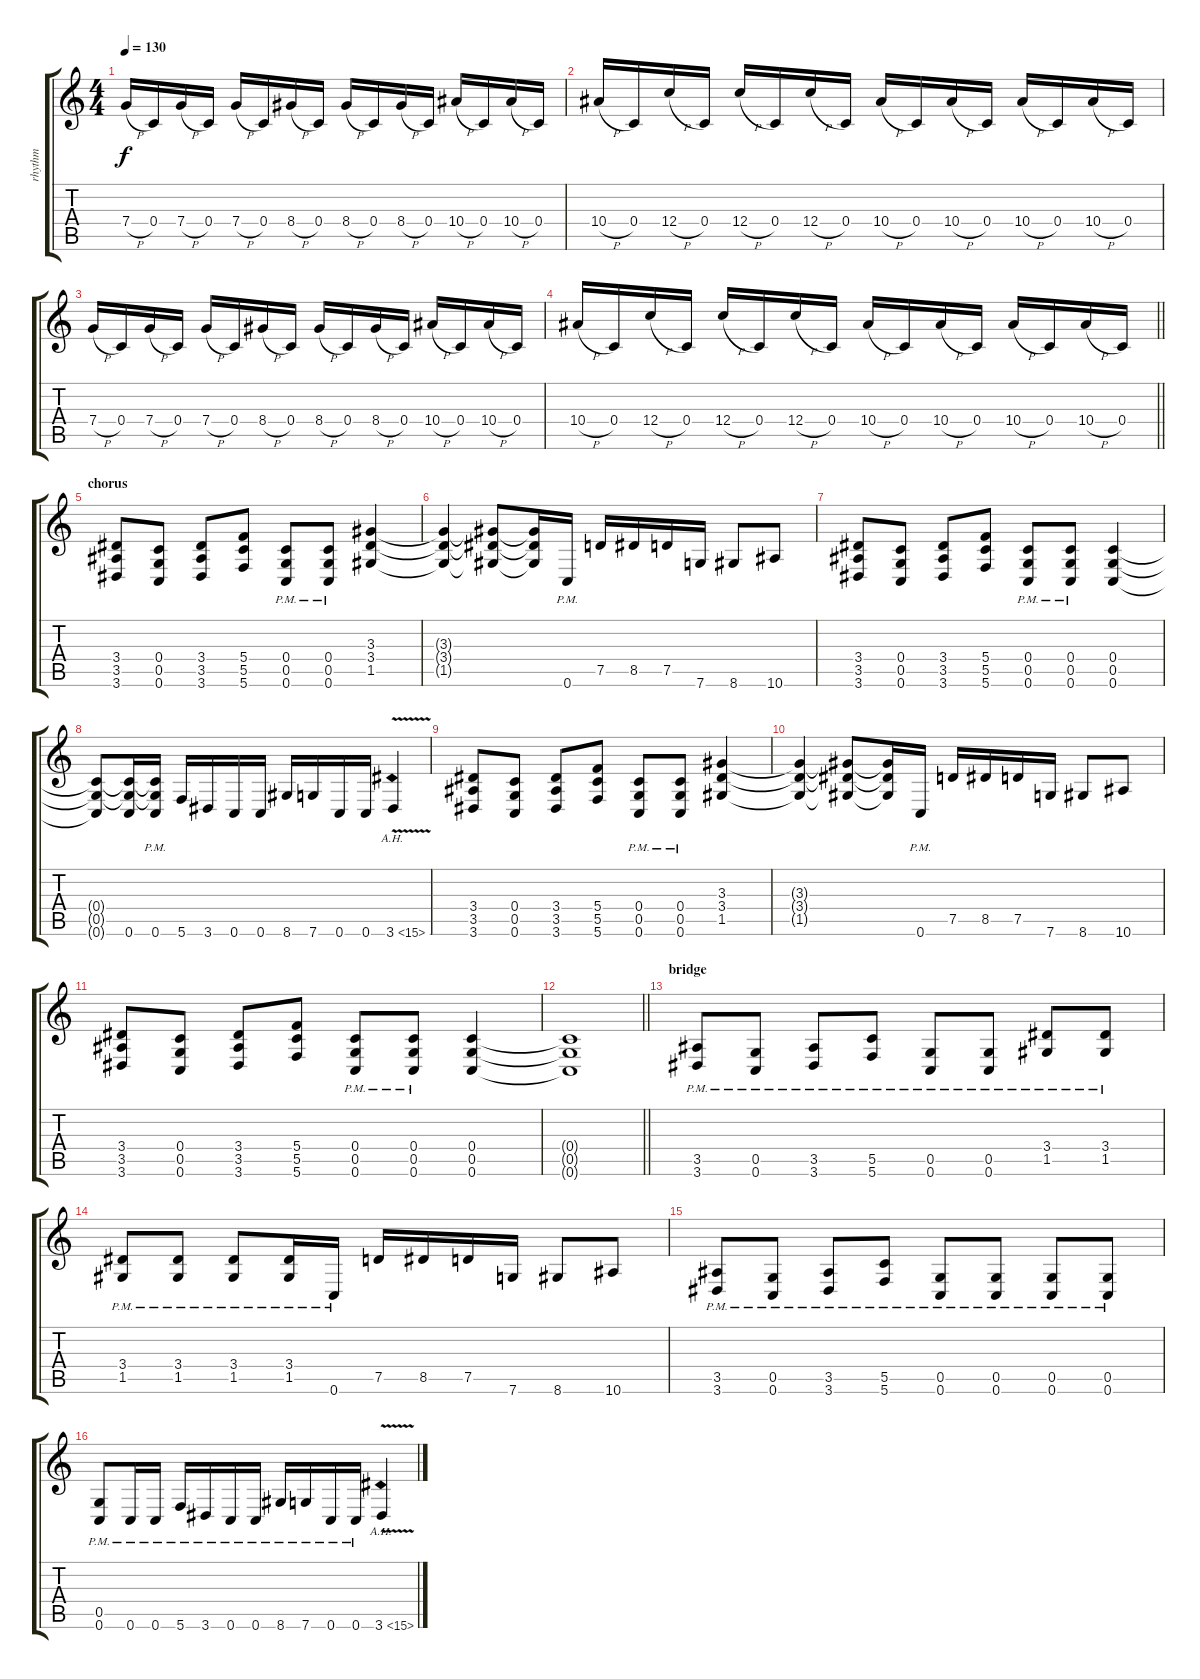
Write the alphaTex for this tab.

\track ("rhythm" "rhythm") {instrument distortionguitar}
\staff {score tabs}
\tuning (D4 A3 F3 C3 G2 C2) {hide}
\ts (4 4)
\tempo 130
\clef g2
\ks c
7.4{h}.16{dy f} 0.4.16 7.4{h}.16 0.4.16 7.4{h}.16 0.4.16 8.4{h}.16 0.4.16 8.4{h}.16 0.4.16 8.4{h}.16 0.4.16 10.4{h}.16 0.4.16 10.4{h}.16 0.4.16 |
10.4{h}.16 0.4.16 12.4{h}.16 0.4.16 12.4{h}.16 0.4.16 12.4{h}.16 0.4.16 10.4{h}.16 0.4.16 10.4{h}.16 0.4.16 10.4{h}.16 0.4.16 10.4{h}.16 0.4.16 |
7.4{h}.16 0.4.16 7.4{h}.16 0.4.16 7.4{h}.16 0.4.16 8.4{h}.16 0.4.16 8.4{h}.16 0.4.16 8.4{h}.16 0.4.16 10.4{h}.16 0.4.16 10.4{h}.16 0.4.16 |
\barLineRight lightlight
10.4{h}.16 0.4.16 12.4{h}.16 0.4.16 12.4{h}.16 0.4.16 12.4{h}.16 0.4.16 10.4{h}.16 0.4.16 10.4{h}.16 0.4.16 10.4{h}.16 0.4.16 10.4{h}.16 0.4.16 |
\section ("" "chorus")
(3.4 3.5 3.6).8 (0.4 0.5 0.6).8 (3.4 3.5 3.6).8 (5.4 5.5 5.6).8 (0.4{pm} 0.5{pm} 0.6{pm}).8 (0.4{pm} 0.5{pm} 0.6{pm}).8 (3.3 3.4 1.5).4 |
(3.3{t} 3.4{t} 1.5{t}).4 (3.3{t} 3.4{t} 1.5{t}).8 (3.3{t} 3.4{t} 1.5{t}).16 0.6{pm}.16 7.5.16 8.5.16 7.5.16 7.6.16 8.6.8 10.6.8 |
(3.4 3.5 3.6).8 (0.4 0.5 0.6).8 (3.4 3.5 3.6).8 (5.4 5.5 5.6).8 (0.4{pm} 0.5{pm} 0.6{pm}).8 (0.4 0.5 0.6{pm}).8 (0.4 0.5 0.6).4 |
(0.4{t} 0.5{t} 0.6{t}).8 (0.4{t} 0.5{t} 0.6).16 (0.4{t} 0.5{t} 0.6{pm}).16 5.6.16 3.6.16 0.6.16 0.6.16 8.6.16 7.6.16 0.6.16 0.6.16 3.6{ah 12 v}.4 |
(3.4 3.5 3.6).8 (0.4 0.5 0.6).8 (3.4 3.5 3.6).8 (5.4 5.5 5.6).8 (0.4{pm} 0.5{pm} 0.6{pm}).8 (0.4{pm} 0.5{pm} 0.6{pm}).8 (3.3 3.4 1.5).4 |
(3.3{t} 3.4{t} 1.5{t}).4 (3.3{t} 3.4{t} 1.5{t}).8 (3.3{t} 3.4{t} 1.5{t}).16 0.6{pm}.16 7.5.16 8.5.16 7.5.16 7.6.16 8.6.8 10.6.8 |
(3.4 3.5 3.6).8 (0.4 0.5 0.6).8 (3.4 3.5 3.6).8 (5.4 5.5 5.6).8 (0.4{pm} 0.5{pm} 0.6{pm}).8 (0.4 0.5 0.6{pm}).8 (0.4 0.5 0.6).4 |
\barLineRight lightlight
(0.4{t} 0.5{t} 0.6{t}).1 |
\section ("" "bridge")
(3.5{pm} 3.6{pm}).8 (0.5{pm} 0.6{pm}).8 (3.5{pm} 3.6{pm}).8 (5.5{pm} 5.6{pm}).8 (0.5{pm} 0.6{pm}).8 (0.5{pm} 0.6{pm}).8 (3.4{pm} 1.5{pm}).8 (3.4{pm} 1.5{pm}).8 |
(3.4{pm} 1.5{pm}).8 (3.4{pm} 1.5{pm}).8 (3.4{pm} 1.5{pm}).8 (3.4{pm} 1.5{pm}).16 0.6{pm}.16 7.5.16 8.5.16 7.5.16 7.6.16 8.6.8 10.6.8 |
(3.5{pm} 3.6{pm}).8 (0.5{pm} 0.6{pm}).8 (3.5{pm} 3.6{pm}).8 (5.5{pm} 5.6{pm}).8 (0.5{pm} 0.6{pm}).8 (0.5{pm} 0.6{pm}).8 (0.5{pm} 0.6{pm}).8 (0.5{pm} 0.6{pm}).8 |
(0.5{pm} 0.6{pm}).8 0.6{pm}.16 0.6{pm}.16 5.6{pm}.16 3.6{pm}.16 0.6{pm}.16 0.6{pm}.16 8.6{pm}.16 7.6{pm}.16 0.6{pm}.16 0.6{pm}.16 3.6{ah 12 v}.4
